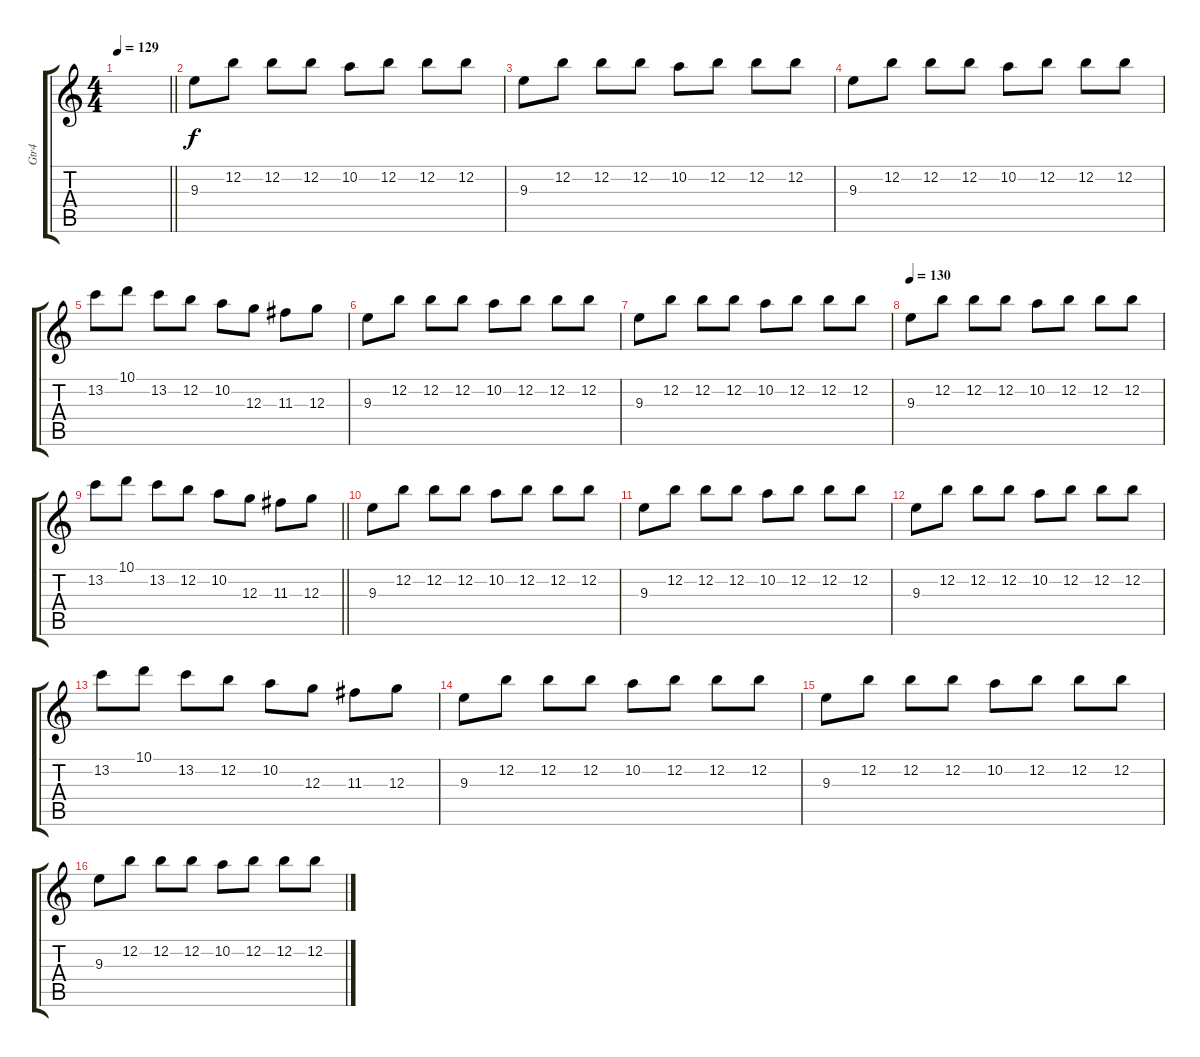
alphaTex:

\track ("Gtr4" "Gtr4") {instrument distortionguitar}
\staff {score tabs}
\tuning (E4 B3 G3 D3 A2 E2) {hide}
\ts (4 4)
\tempo 129
\clef g2
\barLineRight lightlight
\ks c
|
9.3.8{volume 12 balance 8 instrument electricguitarclean} 12.2.8 12.2.8 12.2.8 10.2.8 12.2.8 12.2.8 12.2.8 |
9.3.8 12.2.8 12.2.8 12.2.8 10.2.8 12.2.8 12.2.8 12.2.8 |
9.3.8 12.2.8 12.2.8 12.2.8 10.2.8 12.2.8 12.2.8 12.2.8 |
13.2.8 10.1.8 13.2.8 12.2.8 10.2.8 12.3.8 11.3.8 12.3.8 |
9.3.8 12.2.8 12.2.8 12.2.8 10.2.8 12.2.8 12.2.8 12.2.8 |
9.3.8 12.2.8 12.2.8 12.2.8 10.2.8 12.2.8 12.2.8 12.2.8 |
\tempo 130
9.3.8 12.2.8 12.2.8 12.2.8 10.2.8 12.2.8 12.2.8 12.2.8 |
\barLineRight lightlight
13.2.8 10.1.8 13.2.8 12.2.8 10.2.8 12.3.8 11.3.8 12.3.8 |
9.3.8 12.2.8 12.2.8 12.2.8 10.2.8 12.2.8 12.2.8 12.2.8 |
9.3.8 12.2.8 12.2.8 12.2.8 10.2.8 12.2.8 12.2.8 12.2.8 |
9.3.8 12.2.8 12.2.8 12.2.8 10.2.8 12.2.8 12.2.8 12.2.8 |
13.2.8 10.1.8 13.2.8 12.2.8 10.2.8 12.3.8 11.3.8 12.3.8 |
9.3.8 12.2.8 12.2.8 12.2.8 10.2.8 12.2.8 12.2.8 12.2.8 |
9.3.8 12.2.8 12.2.8 12.2.8 10.2.8 12.2.8 12.2.8 12.2.8 |
9.3.8 12.2.8 12.2.8 12.2.8 10.2.8 12.2.8 12.2.8 12.2.8
